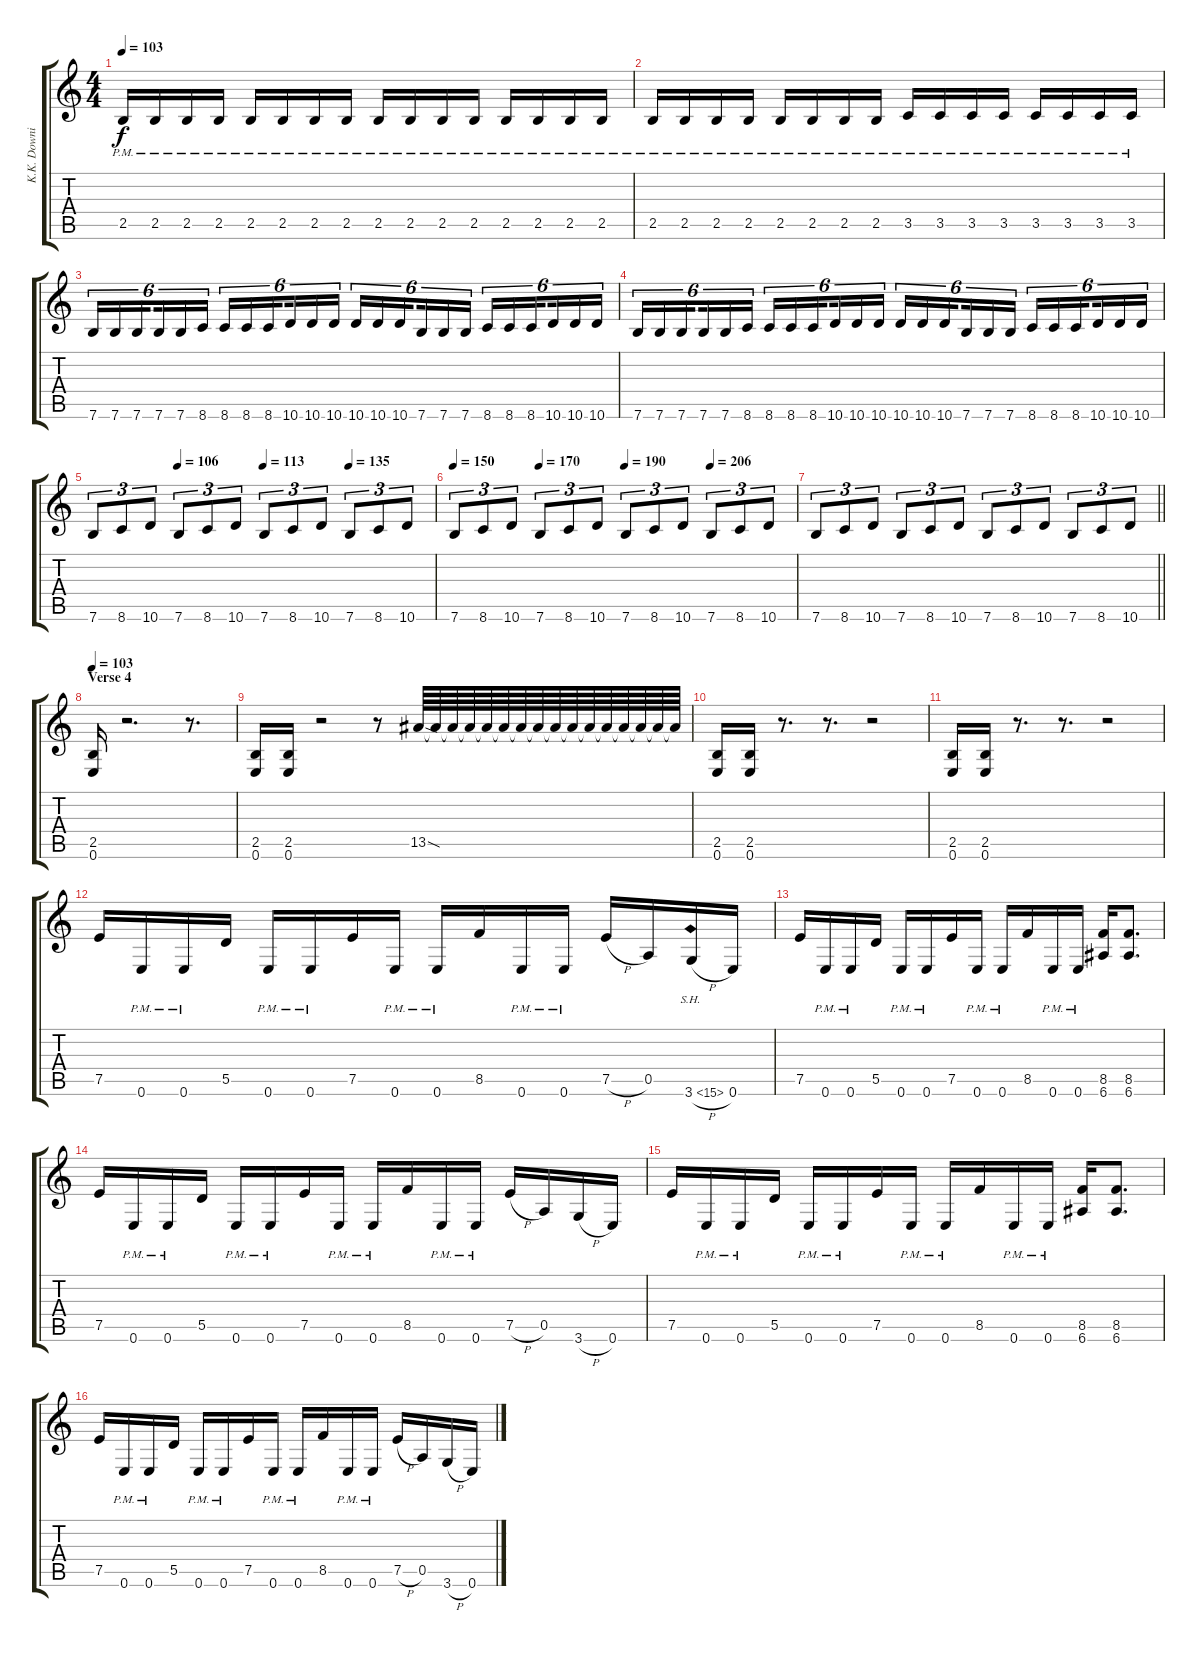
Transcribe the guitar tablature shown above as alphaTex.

\track ("K.K. Downing" "K.K. Downi") {instrument distortionguitar}
\staff {score tabs}
\tuning (E4 B3 G3 D3 A2 E2) {hide}
\ts (4 4)
\tempo 103
\clef g2
\ks c
2.5{pm}.16{dy f} 2.5{pm}.16 2.5{pm}.16 2.5{pm}.16 2.5{pm}.16 2.5{pm}.16 2.5{pm}.16 2.5{pm}.16 2.5{pm}.16 2.5{pm}.16 2.5{pm}.16 2.5{pm}.16 2.5{pm}.16 2.5{pm}.16 2.5{pm}.16 2.5{pm}.16 |
2.5{pm}.16 2.5{pm}.16 2.5{pm}.16 2.5{pm}.16 2.5{pm}.16 2.5{pm}.16 2.5{pm}.16 2.5{pm}.16 3.5{pm}.16 3.5{pm}.16 3.5{pm}.16 3.5{pm}.16 3.5{pm}.16 3.5{pm}.16 3.5{pm}.16 3.5{pm}.16 |
7.6.16{tu (6 4)} 7.6.16{tu (6 4)} 7.6.16{tu (6 4) beam splitsecondary} 7.6.16{tu (6 4)} 7.6.16{tu (6 4)} 8.6.16{tu (6 4)} 8.6.16{tu (6 4)} 8.6.16{tu (6 4)} 8.6.16{tu (6 4) beam splitsecondary} 10.6.16{tu (6 4)} 10.6.16{tu (6 4)} 10.6.16{tu (6 4)} 10.6.16{tu (6 4)} 10.6.16{tu (6 4)} 10.6.16{tu (6 4) beam splitsecondary} 7.6.16{tu (6 4)} 7.6.16{tu (6 4)} 7.6.16{tu (6 4)} 8.6.16{tu (6 4)} 8.6.16{tu (6 4)} 8.6.16{tu (6 4) beam splitsecondary} 10.6.16{tu (6 4)} 10.6.16{tu (6 4)} 10.6.16{tu (6 4)} |
7.6.16{tu (6 4)} 7.6.16{tu (6 4)} 7.6.16{tu (6 4) beam splitsecondary} 7.6.16{tu (6 4)} 7.6.16{tu (6 4)} 8.6.16{tu (6 4)} 8.6.16{tu (6 4)} 8.6.16{tu (6 4)} 8.6.16{tu (6 4) beam splitsecondary} 10.6.16{tu (6 4)} 10.6.16{tu (6 4)} 10.6.16{tu (6 4)} 10.6.16{tu (6 4)} 10.6.16{tu (6 4)} 10.6.16{tu (6 4) beam splitsecondary} 7.6.16{tu (6 4)} 7.6.16{tu (6 4)} 7.6.16{tu (6 4)} 8.6.16{tu (6 4)} 8.6.16{tu (6 4)} 8.6.16{tu (6 4) beam splitsecondary} 10.6.16{tu (6 4)} 10.6.16{tu (6 4)} 10.6.16{tu (6 4)} |
\tempo (106 0.25)
\tempo (113 0.5)
\tempo (135 0.75)
7.6.8{tu (3 2)} 8.6.8{tu (3 2)} 10.6.8{tu (3 2)} 7.6.8{tu (3 2)} 8.6.8{tu (3 2)} 10.6.8{tu (3 2)} 7.6.8{tu (3 2)} 8.6.8{tu (3 2)} 10.6.8{tu (3 2)} 7.6.8{tu (3 2)} 8.6.8{tu (3 2)} 10.6.8{tu (3 2)} |
\tempo 150
\tempo (170 0.25)
\tempo (190 0.5)
\tempo (206 0.75)
7.6.8{tu (3 2)} 8.6.8{tu (3 2)} 10.6.8{tu (3 2)} 7.6.8{tu (3 2)} 8.6.8{tu (3 2)} 10.6.8{tu (3 2)} 7.6.8{tu (3 2)} 8.6.8{tu (3 2)} 10.6.8{tu (3 2)} 7.6.8{tu (3 2)} 8.6.8{tu (3 2)} 10.6.8{tu (3 2)} |
\barLineRight lightlight
7.6.8{tu (3 2)} 8.6.8{tu (3 2)} 10.6.8{tu (3 2)} 7.6.8{tu (3 2)} 8.6.8{tu (3 2)} 10.6.8{tu (3 2)} 7.6.8{tu (3 2)} 8.6.8{tu (3 2)} 10.6.8{tu (3 2)} 7.6.8{tu (3 2)} 8.6.8{tu (3 2)} 10.6.8{tu (3 2)} |
\section ("" "Verse 4")
\tempo 103
(2.5 0.6).16 r.2{d} r.8{d} |
(2.5 0.6).16 (2.5 0.6).16 r.2 r.8 13.5{sod}.64 13.5{t}.64 13.5{t}.64 13.5{t}.64 13.5{t}.64 13.5{t}.64 13.5{t}.64 13.5{t}.64 13.5{t}.64 13.5{t}.64 13.5{t}.64 13.5{t}.64 13.5{t}.64 13.5{t}.64 13.5{t}.64 13.5{t}.64 |
(2.5 0.6).16 (2.5 0.6).16 r.8{d} r.8{d} r.2 |
(2.5 0.6).16 (2.5 0.6).16 r.8{d} r.8{d} r.2 |
7.5.16 0.6{pm}.16 0.6{pm}.16 5.5.16 0.6{pm}.16 0.6{pm}.16 7.5.16 0.6{pm}.16 0.6{pm}.16 8.5.16 0.6{pm}.16 0.6{pm}.16 7.5{h}.16 0.5.16 3.6{sh 12 h}.16 0.6.16 |
7.5.16 0.6{pm}.16 0.6{pm}.16 5.5.16 0.6{pm}.16 0.6{pm}.16 7.5.16 0.6{pm}.16 0.6{pm}.16 8.5.16 0.6{pm}.16 0.6{pm}.16 (8.5 6.6).16 (8.5 6.6).8{d} |
7.5.16 0.6{pm}.16 0.6{pm}.16 5.5.16 0.6{pm}.16 0.6{pm}.16 7.5.16 0.6{pm}.16 0.6{pm}.16 8.5.16 0.6{pm}.16 0.6{pm}.16 7.5{h}.16 0.5.16 3.6{h}.16 0.6.16 |
7.5.16 0.6{pm}.16 0.6{pm}.16 5.5.16 0.6{pm}.16 0.6{pm}.16 7.5.16 0.6{pm}.16 0.6{pm}.16 8.5.16 0.6{pm}.16 0.6{pm}.16 (8.5 6.6).16 (8.5 6.6).8{d} |
7.5.16 0.6{pm}.16 0.6{pm}.16 5.5.16 0.6{pm}.16 0.6{pm}.16 7.5.16 0.6{pm}.16 0.6{pm}.16 8.5.16 0.6{pm}.16 0.6{pm}.16 7.5{h}.16 0.5.16 3.6{h}.16 0.6.16
